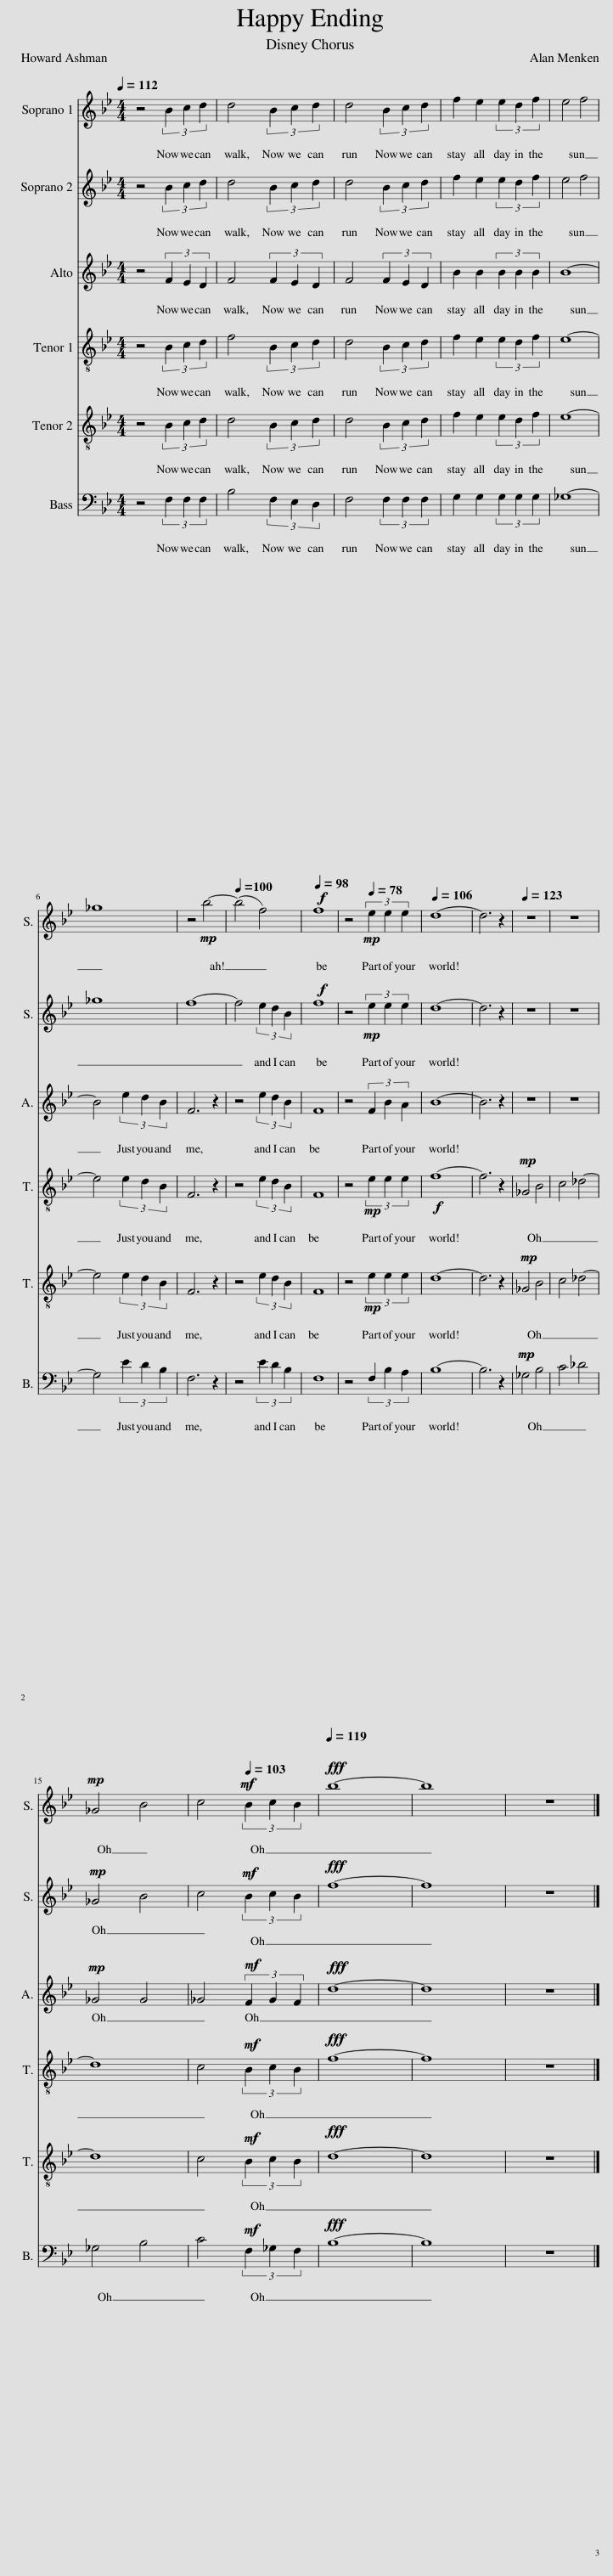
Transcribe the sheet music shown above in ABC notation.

X:1
%%score 1 2 3 4 5 6
L:1/8
Q:1/4=112
M:4/4
I:linebreak $
K:Bb
V:1 treble
V:2 treble
V:3 treble
V:4 treble-8
V:5 treble-8
V:6 bass
V:1
 z4 (3B2 c2 d2 | d4 (3B2 c2 d2 | d4 (3B2 c2 d2 | f2 e2 (3e2 d2 f2 | e4 f4 |$ %5
 _g8 | z4!mp! b4- |[Q:1/4=100] (b4 f4) |[Q:1/4=98]!f! f8 | z4[Q:1/4=78]!mp! (3e2 e2 e2 | %10
[Q:1/4=106] d8- | d6 z2 |[Q:1/4=123] z8 | z8 |$!mp! _G4 B4 | %15
 c4[Q:1/4=103]!mf! (3B2 c2 B2 |!fff![Q:1/4=119] b8- | b8 | z8 |] %19
V:2
 z4 (3B2 c2 d2 | d4 (3B2 c2 d2 | d4 (3B2 c2 d2 | f2 e2 (3e2 d2 f2 | e4 f4 |$ %5
 _g8 | f8- | f4 (3e2 d2 B2 |!f! f8 | z4!mp! (3e2 e2 e2 | %10
 d8- | d6 z2 | z8 | z8 |$!mp! _G4 B4 | %15
 c4!mf! (3B2 c2 B2 |!fff! f8- | f8 | z8 |] %19
V:3
 z4 (3F2 E2 D2 | F4 (3F2 E2 D2 | F4 (3F2 E2 D2 | B2 B2 (3B2 B2 B2 | B8- |$ %5
 B4 (3e2 d2 B2 | F6 z2 | z4 (3e2 d2 B2 | F8 | z4 (3F2 B2 A2 | %10
 B8- | B6 z2 | z8 | z8 |$!mp! _G4 G4 | %15
 _G4!mf! (3F2 G2 F2 |!fff! d8- | d8 | z8 |] %19
V:4
 z4 (3B2 c2 d2 | f4 (3B2 c2 d2 | d4 (3B2 c2 d2 | f2 e2 (3e2 d2 f2 | e8- |$ %5
 e4 (3e2 d2 B2 | F6 z2 | z4 (3e2 d2 B2 | F8 | z4!mp! (3e2 e2 e2 | %10
!f! f8- | f6 z2 |!mp! _G4 B4 | c4 _d4- |$ d8 | %15
 c4!mf! (3B2 c2 B2 |!fff! f8- | f8 | z8 |] %19
V:5
 z4 (3B2 c2 d2 | d4 (3B2 c2 d2 | d4 (3B2 c2 d2 | f2 e2 (3e2 d2 f2 | e8- |$ %5
 e4 (3e2 d2 B2 | F6 z2 | z4 (3e2 d2 B2 | F8 | z4!mp! (3e2 e2 e2 | %10
 d8- | d6 z2 |!mp! _G4 B4 | c4 _d4- |$ d8 | %15
 c4!mf! (3B2 c2 B2 |!fff! d8- | d8 | z8 |] %19
V:6
 z4 (3F,2 F,2 F,2 | B,4 (3F,2 E,2 D,2 | F,4 (3F,2 F,2 F,2 | G,2 G,2 (3G,2 G,2 G,2 | _G,8- |$ %5
 G,4 (3E2 D2 B,2 | F,6 z2 | z4 (3E2 D2 B,2 | F,8 | z4 (3F,2 B,2 A,2 | %10
 B,8- | B,6 z2 |!mp! _G,4 B,4 | C4 _D4 |$ _G,4 B,4 | %15
 C4!mf! (3F,2 _G,2 F,2 |!fff! B,8- | B,8 | z8 |] %19
